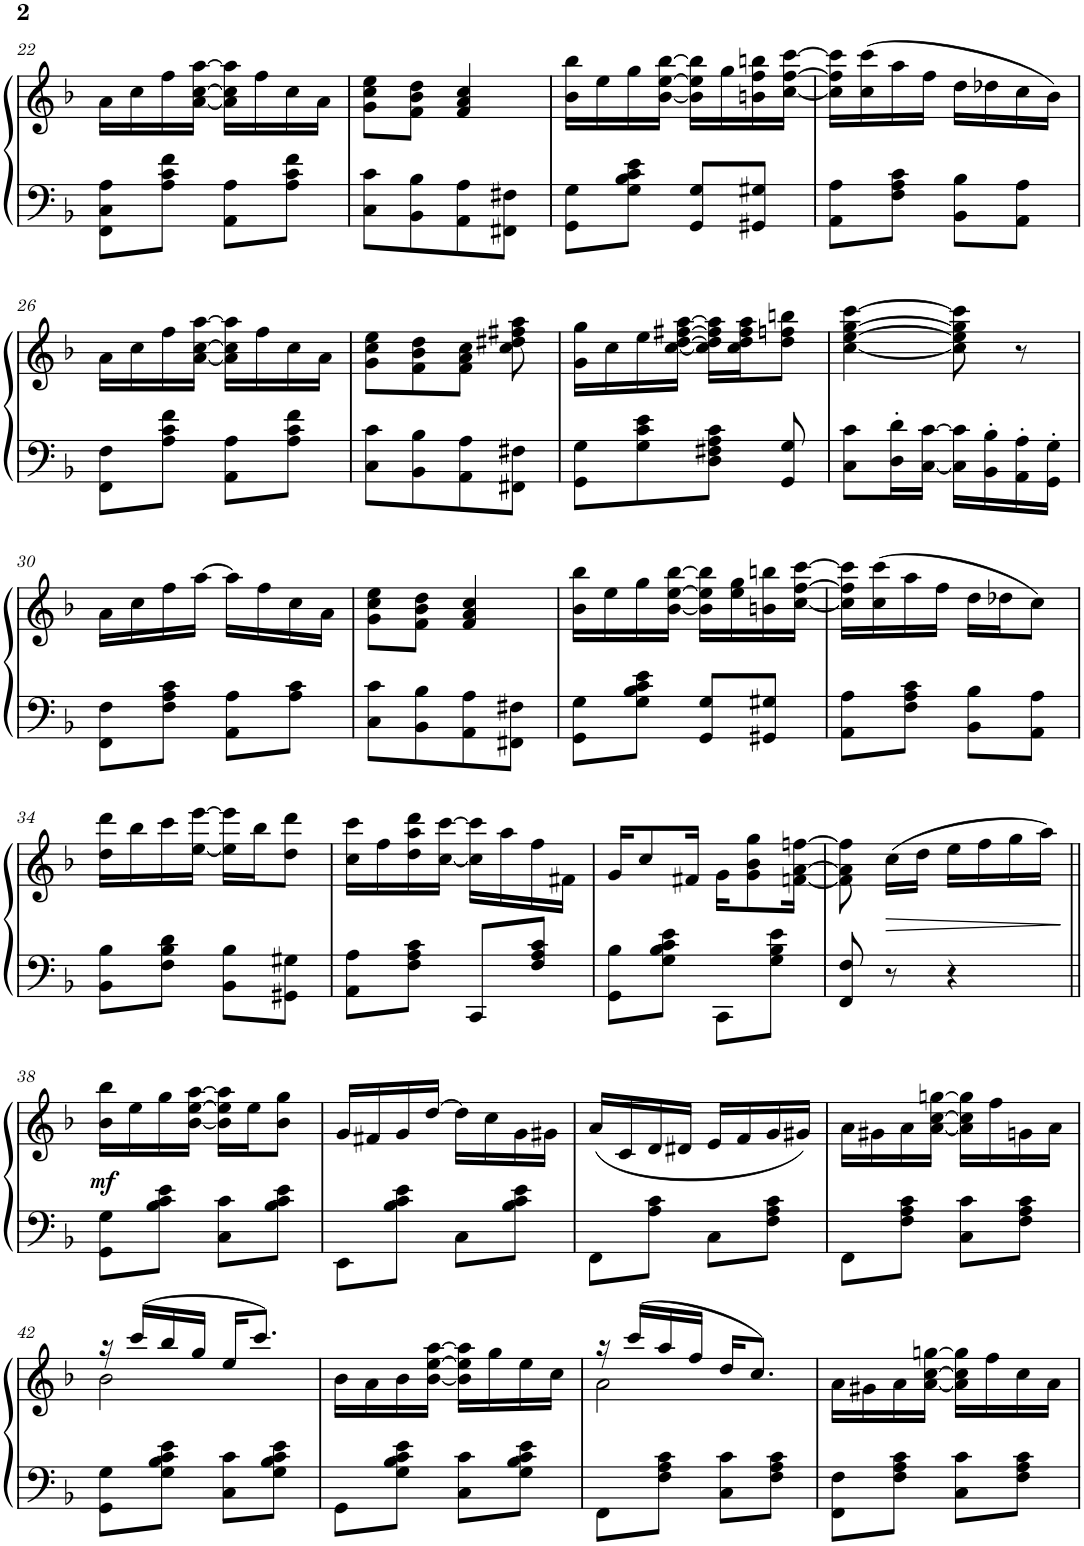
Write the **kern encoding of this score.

**kern	**kern	**dynam
*part1	*part1	*part1
*staff2	*staff1	*staff1/2
*I"Piano	*	*
*I'Pno.	*	*
!!LO:PB:g=z
*clefF4	*clefG2	*
*k[b-]	*k[b-]	*
*M2/4	*M2/4	*
=22	=22	=22
8FF\ 8C\ 8A\L	16a\LL	.
.	16cc\	.
8A\ 8c\ 8f\J	16ff\	.
.	[16a\ [16cc\ [>16aa\JJ	.
8AA\ 8A\L	16a\] 16cc\] 16aa\]LL	.
.	16ff\	.
8A\ 8c\ 8f\J	16cc\	.
.	16a\JJ	.
=23	=23	=23
8C\ 8c\L	8g\ 8cc\ 8ee\L	.
8BB-\ 8B-\	8f\ 8b-\ 8dd\J	.
8AA\ 8A\	4f/ 4a/ 4cc/	.
8FF#X\ 8F#X\J	.	.
=24	=24	=24
8GG\ 8G\L	16b-\ 16bb-\LL	.
.	16ee\	.
8G\ 8B-\ 8c\ 8e\J	16gg\	.
.	[<16b-\ [16ee\ [16bb-\JJ	.
8GG/ 8G/L	16b-\] 16ee\] 16bb-\]LL	.
.	16gg\	.
8GG#X/ 8G#X/J	16bn\ 16ff\ 16bbn\	.
.	[<16cc\ [16ff\ [>16ccc\JJ	.
=25	=25	=25
8AA\ 8A\L	16cc\] 16ff\] 16ccc\]LL	.
.	(>16cc\ 16ccc\	.
8F\ 8A\ 8c\J	16aa\	.
.	16ff\JJ	.
8BB-\ 8B-\L	16dd\LL	.
.	16dd-X\	.
8AA\ 8A\J	16cc\	.
.	16b-\JJ)	.
!!LO:LB:g=z
=26	=26	=26
8FF\ 8F\L	16a\LL	.
.	16cc\	.
8A\ 8c\ 8f\J	16ff\	.
.	[16a\ [16cc\ [>16aa\JJ	.
8AA\ 8A\L	16a\] 16cc\] 16aa\]LL	.
.	16ff\	.
8A\ 8c\ 8f\J	16cc\	.
.	16a\JJ	.
=27	=27	=27
8C\ 8c\L	8g\ 8cc\ 8ee\L	.
8BB-\ 8B-\	8f\ 8b-\ 8dd\	.
8AA\ 8A\	8f\ 8a\ 8cc\J	.
8FF#X\ 8F#X\J	8cc\ 8dd#X\ 8ff#X\ 8aa\	.
=28	=28	=28
8GG\ 8G\L	16g\ 16gg\LL	.
.	16cc\	.
8G\ 8c\ 8e\	16ee\	.
.	[<16cc\ [>16dd\ [>16ff#X\ [>16aa\JJ	.
8D\ 8F#X\ 8A\ 8c\J	16cc\] 16dd\] 16ff#\] 16aa\]LL	.
.	16cc\ 16dd\ 16ff#\ 16aa\J	.
8GG/ 8G/	8dd\ 8ffn\ 8bbn\J	.
=29	=29	=29
8C\ 8c\L	[<4cc\ [>4ee\ [4gg\ [>4ccc\	.
16D\' 16d\'L	.	.
[16C\ [16c\JJ	.	.
16C\] 16c\]LL	8cc\] 8ee\] 8gg\] 8ccc\]	.
16BB-\' 16B-\'	.	.
16AA\' 16A\'	8r	.
16GG\' 16G\'JJ	.	.
!!LO:LB:g=z
=30	=30	=30
8FF\ 8F\L	16a\LL	.
.	16cc\	.
8F\ 8A\ 8c\J	16ff\	.
.	[>16aa\JJ	.
8AA\ 8A\L	16aa\LL]	.
.	16ff\	.
8A\ 8c\J	16cc\	.
.	16a\JJ	.
=31	=31	=31
8C\ 8c\L	8g\ 8cc\ 8ee\L	.
8BB-\ 8B-\	8f\ 8b-\ 8dd\J	.
8AA\ 8A\	4f/ 4a/ 4cc/	.
8FF#X\ 8F#X\J	.	.
=32	=32	=32
8GG\ 8G\L	16b-\ 16bb-\LL	.
.	16ee\	.
8G\ 8B-\ 8c\ 8e\J	16gg\	.
.	[<16b-\ [16ee\ [>16bb-\JJ	.
8GG/ 8G/L	16b-\] 16ee\] 16bb-\]LL	.
.	16ee\ 16gg\	.
8GG#X/ 8G#X/J	16bn\ 16bbn\	.
.	[<16cc\ [16ff\ [>16ccc\JJ	.
=33	=33	=33
8AA\ 8A\L	16cc\] 16ff\] 16ccc\]LL	.
.	(>16cc\ 16ccc\	.
8F\ 8A\ 8c\J	16aa\	.
.	16ff\JJ	.
8BB-\ 8B-\L	16dd\LL	.
.	16dd-X\J	.
8AA\ 8A\J	8cc\J)	.
!!LO:LB:g=z
=34	=34	=34
8BB-\ 8B-\L	16dd\ 16ddd\LL	.
.	16bb-\	.
8F\ 8B-\ 8d\J	16ccc\	.
.	[<16ee\ [>16eee\JJ	.
8BB-\ 8B-\L	16ee\] 16eee\]LL	.
.	16bb-\J	.
8GG#X\ 8G#X\J	8dd\ 8ddd\J	.
=35	=35	=35
8AA\ 8A\L	16cc\ 16ccc\LL	.
.	16ff\	.
8F\ 8A\ 8c\J	16dd\ 16aa\ 16ddd\	.
.	[<16cc\ [>16ccc\JJ	.
8CC/L	16cc\] 16ccc\]LL	.
.	16aa\	.
8F/ 8A/ 8c/J	16ff\	.
.	16f#X\JJ	.
=36	=36	=36
8GG\ 8B-\L	16g/KL	.
.	8cc/	.
8G\ 8B-\ 8c\ 8e\J	.	.
.	16f#X/Jk	.
8CC\L	16g\KL	.
.	8g\ 8b-\ 8gg\	.
8G\ 8B-\ 8e\J	.	.
.	[16fn\ [16a\ [16ffn\Jk	.
=37	=37	=37
8FF/ 8F/	8f\] 8a\] 8ff\]	.
!	!	!LO:HP:b
8r	(>16cc\LL	>
.	16dd\JJ	.
4r	16ee\LL	.
.	16ff\	.
.	16gg\	.
.	16aa\JJ)	.
.	.	]
!!LO:LB:g=z
=38||	=38||	=38||
!	!	!LO:DY:b
8GG\ 8G\L	16b-\ 16bb-\LL	mf
.	16ee\	.
8B-\ 8c\ 8e\J	16gg\	.
.	[<16b-\ [>16ee\ [>16aa\JJ	.
8C\ 8c\L	16b-\] 16ee\] 16aa\]LL	.
.	16ee\J	.
8B-\ 8c\ 8e\J	8b-\ 8gg\J	.
=39	=39	=39
8EE\L	16g/LL	.
.	16f#X/	.
8B-\ 8c\ 8e\J	16g/	.
.	[>16dd/JJ	.
8C\L	16dd\LL]	.
.	16cc\	.
8B-\ 8c\ 8e\J	16g\	.
.	16g#X\JJ	.
=40	=40	=40
8FF\L	(16a/LL	.
.	16c/	.
8A\ 8c\J	16d/	.
.	16d#X/JJ	.
8C\L	16e/LL	.
.	16f/	.
8F\ 8A\ 8c\J	16g/	.
.	16g#X/JJ)	.
=41	=41	=41
8FF\L	16a\LL	.
.	16g#X\	.
8F\ 8A\ 8c\J	16a\	.
.	[<16a\ [>16cc\ [>16ggn\JJ	.
8C\ 8c\L	16a\] 16cc\] 16gg\]LL	.
.	16ff\	.
8F\ 8A\ 8c\J	16gn\	.
.	16a\JJ	.
!!LO:LB:g=z
=42	=42	=42
*	*^	*
8GG\ 8G\L	16r	2b-\	.
.	(>16ccc/LL	.	.
8G\ 8B-\ 8c\ 8e\J	16bb-/	.	.
.	16gg/JJ	.	.
8C\ 8c\L	16ee/KL	.	.
.	8.ccc/J)	.	.
8G\ 8B-\ 8c\ 8e\J	.	.	.
*	*v	*v	*
=43	=43	=43
8GG\L	16b-\LL	.
.	16a\	.
8G\ 8B-\ 8c\ 8e\J	16b-\	.
.	[<16b-\ [>16ee\ [>16aa\JJ	.
8C\ 8c\L	16b-\] 16ee\] 16aa\]LL	.
.	16gg\	.
8G\ 8B-\ 8c\ 8e\J	16ee\	.
.	16cc\JJ	.
=44	=44	=44
*	*^	*
8FF\L	16r	2a\	.
.	(>16ccc/LL	.	.
8F\ 8A\ 8c\J	16aa/	.	.
.	16ff/JJ	.	.
8C\ 8c\L	16dd/KL	.	.
.	8.cc/J)	.	.
8F\ 8A\ 8c\J	.	.	.
*	*v	*v	*
=45	=45	=45
8FF\ 8F\L	16a\LL	.
.	16g#X\	.
8F\ 8A\ 8c\J	16a\	.
.	[<16a\ [>16cc\ [>16ggn\JJ	.
8C\ 8c\L	16a\] 16cc\] 16gg\]LL	.
.	16ff\	.
8F\ 8A\ 8c\J	16cc\	.
.	16a\JJ	.
=	=	=
*-	*-	*-
